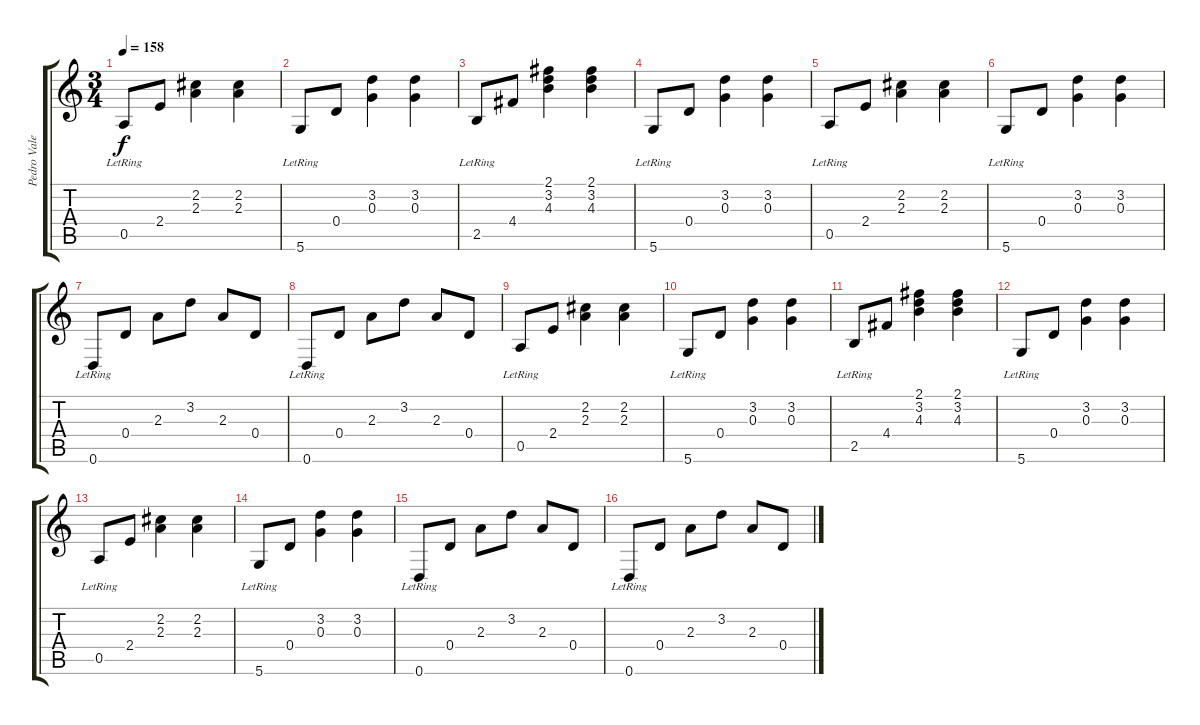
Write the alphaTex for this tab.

\track ("Pedro Valero" "Pedro Vale") {instrument acousticguitarsteel}
\staff {score tabs}
\tuning (E4 B3 G3 D3 A2 D2) {hide}
\ts (3 4)
\tempo 158
\clef g2
\ks c
0.5{lr}.8{dy f} 2.4.8 (2.2 2.3).4 (2.2 2.3).4 |
5.6{lr}.8 0.4.8 (3.2 0.3).4 (3.2 0.3).4 |
2.5{lr}.8 4.4.8 (2.1 3.2 4.3).4 (2.1 3.2 4.3).4 |
5.6{lr}.8 0.4.8 (3.2 0.3).4 (3.2 0.3).4 |
0.5{lr}.8 2.4.8 (2.2 2.3).4 (2.2 2.3).4 |
5.6{lr}.8 0.4.8 (3.2 0.3).4 (3.2 0.3).4 |
0.6{lr}.8 0.4.8 2.3.8 3.2.8 2.3.8 0.4.8 |
0.6{lr}.8 0.4.8 2.3.8 3.2.8 2.3.8 0.4.8 |
0.5{lr}.8 2.4.8 (2.2 2.3).4 (2.2 2.3).4 |
5.6{lr}.8 0.4.8 (3.2 0.3).4 (3.2 0.3).4 |
2.5{lr}.8 4.4.8 (2.1 3.2 4.3).4 (2.1 3.2 4.3).4 |
5.6{lr}.8 0.4.8 (3.2 0.3).4 (3.2 0.3).4 |
0.5{lr}.8 2.4.8 (2.2 2.3).4 (2.2 2.3).4 |
5.6{lr}.8 0.4.8 (3.2 0.3).4 (3.2 0.3).4 |
0.6{lr}.8 0.4.8 2.3.8 3.2.8 2.3.8 0.4.8 |
0.6{lr}.8 0.4.8 2.3.8 3.2.8 2.3.8 0.4.8
